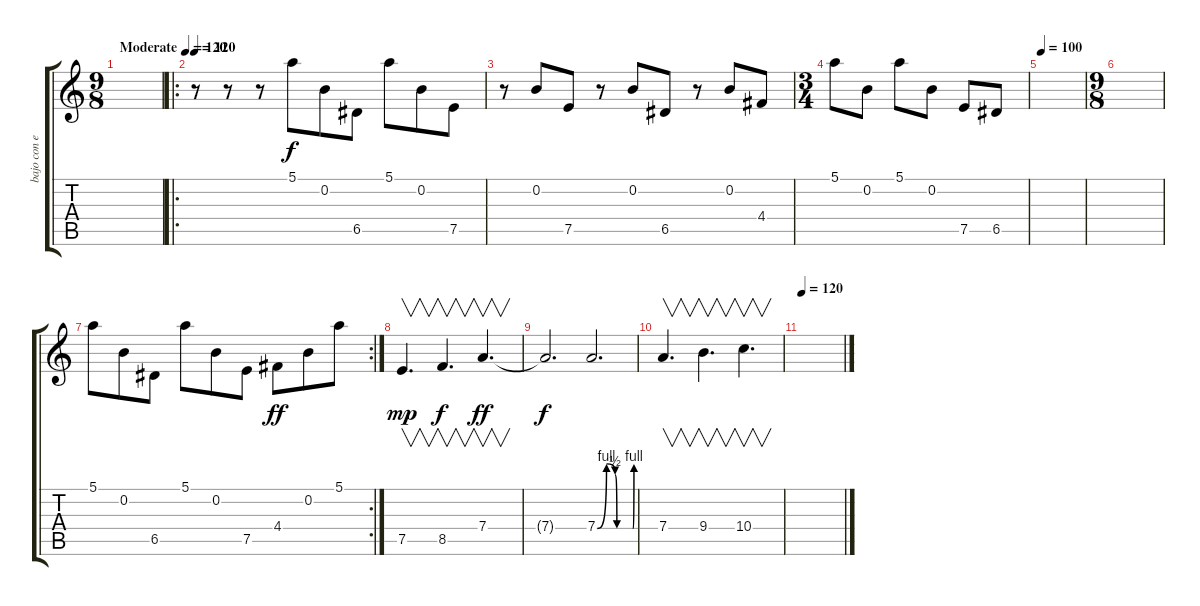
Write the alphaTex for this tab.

\track ("bajo con efectos" "bajo con e") {instrument synthbass1}
\staff {score tabs}
\tuning (E4 B3 G3 D3 A2 E2) {hide}
\ts (9 8)
\tempo (120 "Moderate")
\tempo 98
\tempo (120 "Moderate")
\clef g2
\ks c
|
\ro
\tempo 120
r.8 r.8 r.8 5.1.8 0.2.8 6.5.8 5.1.8 0.2.8 7.5.8 |
r.8 0.2.8 7.5.8 r.8 0.2.8 6.5.8 r.8 0.2.8 4.4.8 |
\ts (3 4)
5.1.8 0.2.8 5.1.8 0.2.8 7.5.8 6.5.8 |
\tempo 100
|
\ts (9 8)
|
\rc 2
5.1.8 0.2.8 6.5.8 5.1.8 0.2.8 7.5.8 4.4.8{dy ff} 0.2.8 5.1.8 |
7.5.4{v d dy mp} 8.5.4{v d dy f} 7.4.4{v d dy ff} |
7.4{t}.2{d dy f} 7.4{be (custom 0 0 15 4 29 2 32 0 38 0 53 0 58 0 60 4)}.2{d} |
7.4.4{v d} 9.4.4{v d} 10.4.4{v d} |
\tempo 120
